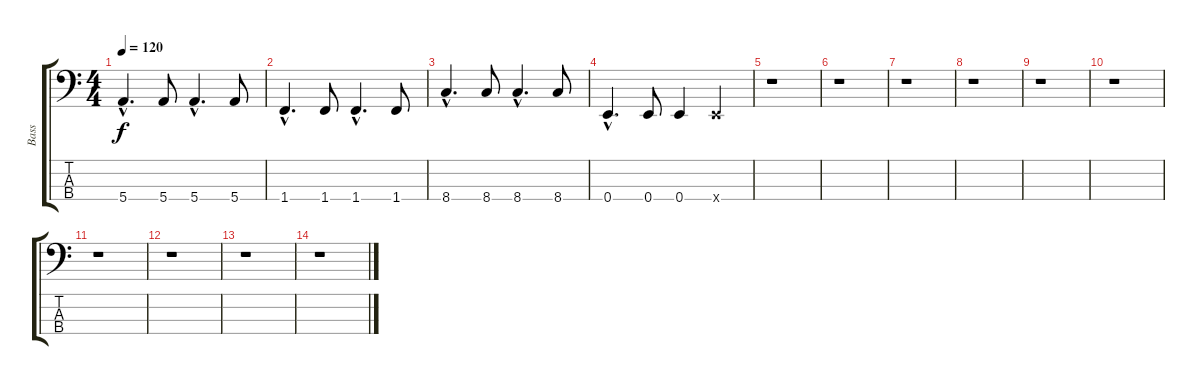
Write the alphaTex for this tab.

\track ("Bass" "Bass") {instrument electricbassfinger}
\staff {score tabs}
\tuning (G2 D2 A1 E1) {hide}
\ts (4 4)
\tempo 120
\clef f4
\ks c
5.4{hac}.4{d dy f} 5.4.8 5.4{hac}.4{d} 5.4.8 |
1.4{hac}.4{d} 1.4.8 1.4{hac}.4{d} 1.4.8 |
8.4{hac}.4{d} 8.4.8 8.4{hac}.4{d} 8.4.8 |
0.4{hac}.4{d} 0.4.8 0.4.4 0.4{x}.4 |
r.1 |
r.1 |
r.1 |
r.1 |
r.1 |
r.1 |
r.1 |
r.1 |
r.1 |
r.1
